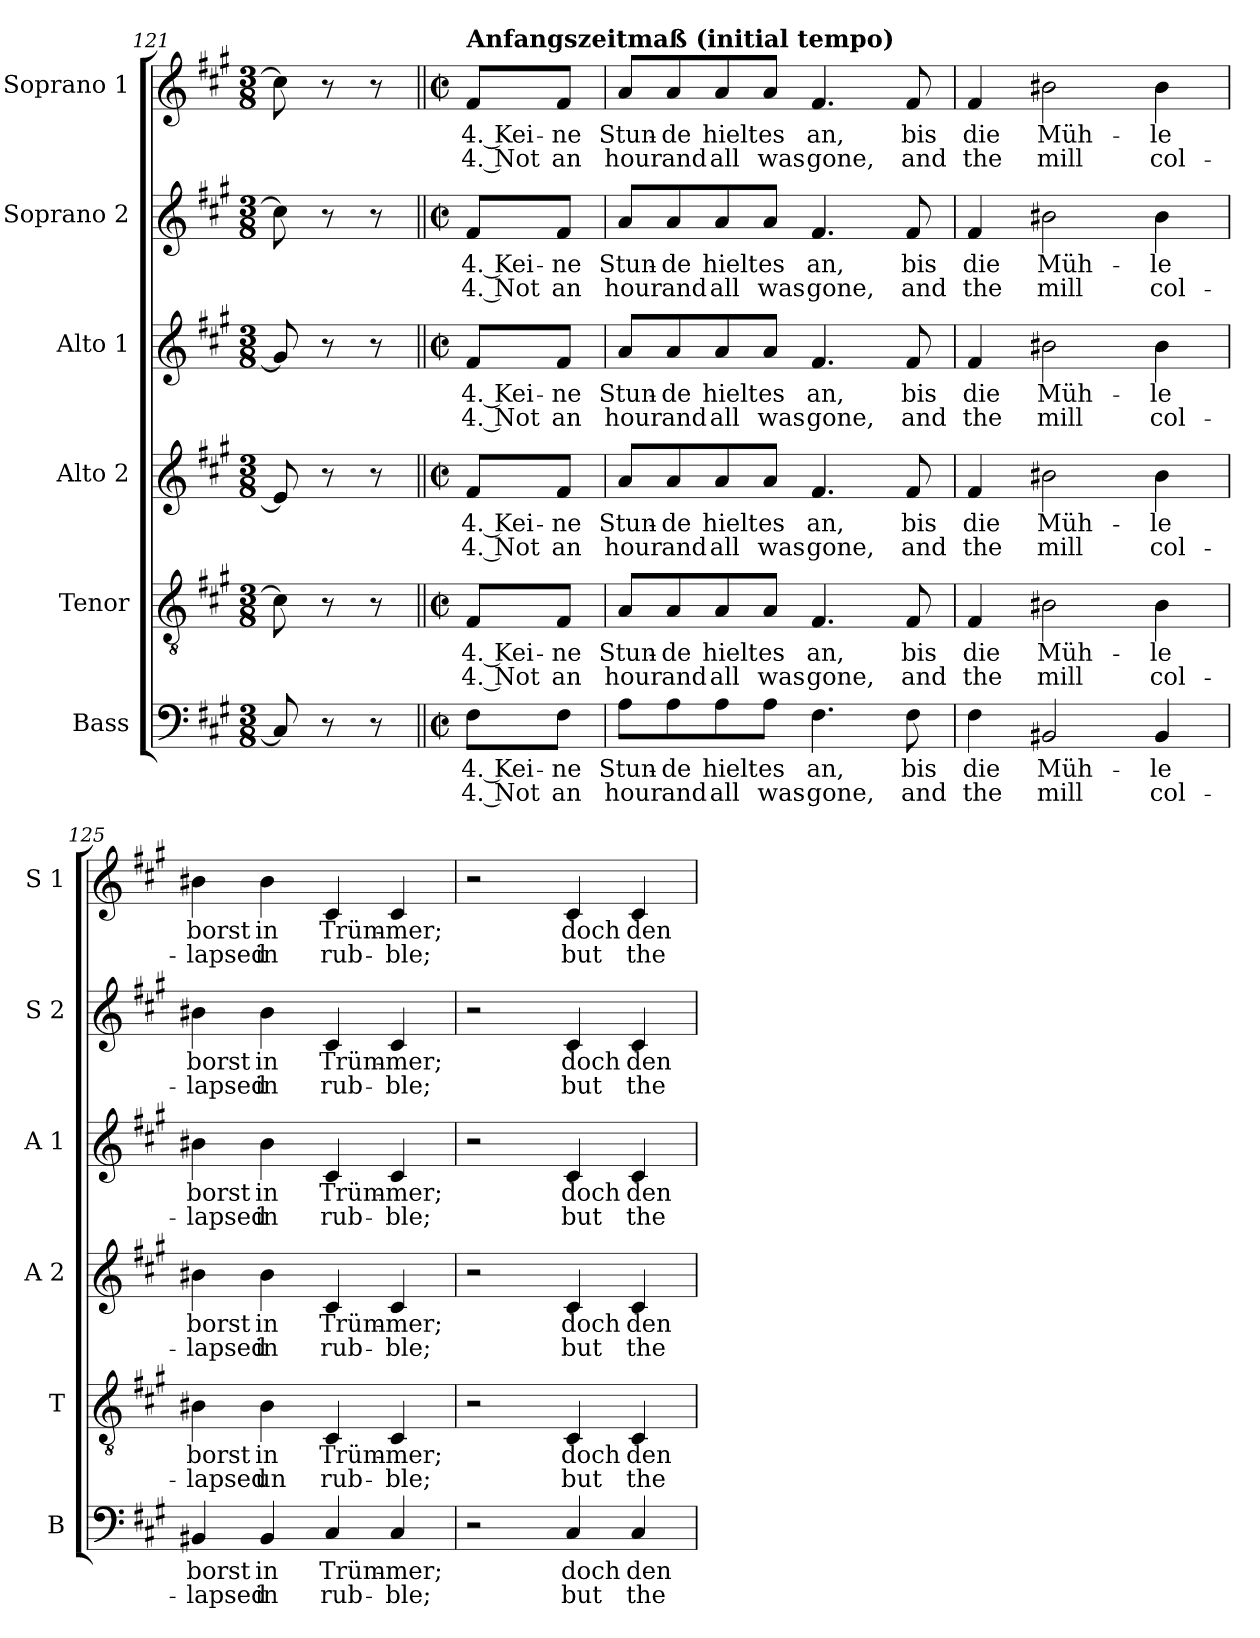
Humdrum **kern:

**kern	**text	**text	**kern	**text	**text	**kern	**text	**text	**kern	**text	**text	**kern	**text	**text	**kern	**text	**text
*part6	*part6	*part6	*part5	*part5	*part5	*part4	*part4	*part4	*part3	*part3	*part3	*part2	*part2	*part2	*part1	*part1	*part1
*staff6	*staff6	*staff6	*staff5	*staff5	*staff5	*staff4	*staff4	*staff4	*staff3	*staff3	*staff3	*staff2	*staff2	*staff2	*staff1	*staff1	*staff1
*I"Bass	*	*	*I"Tenor	*	*	*I"Alto 2	*	*	*I"Alto 1	*	*	*I"Soprano 2	*	*	*I"Soprano 1	*	*
*I'B	*	*	*I'T	*	*	*I'A 2	*	*	*I'A 1	*	*	*I'S 2	*	*	*I'S 1	*	*
*clefF4	*	*	*clefGv2	*	*	*clefG2	*	*	*clefG2	*	*	*clefG2	*	*	*clefG2	*	*
*k[f#c#g#]	*	*	*k[f#c#g#]	*	*	*k[f#c#g#]	*	*	*k[f#c#g#]	*	*	*k[f#c#g#]	*	*	*k[f#c#g#]	*	*
*f#:	*	*	*f#:	*	*	*f#:	*	*	*f#:	*	*	*f#:	*	*	*f#:	*	*
*M3/8	*	*	*M3/8	*	*	*M3/8	*	*	*M3/8	*	*	*M3/8	*	*	*M3/8	*	*
=121	=121	=121	=121	=121	=121	=121	=121	=121	=121	=121	=121	=121	=121	=121	=121	=121	=121
8C#/]	.	.	8c#\]	.	.	8e/]	.	.	8g#/]	.	.	8cc#\]	.	.	8cc#\]	.	.
8r	.	.	8r	.	.	8r	.	.	8r	.	.	8r	.	.	8r	.	.
8r	.	.	8r	.	.	8r	.	.	8r	.	.	8r	.	.	8r	.	.
=122||	=122||	=122||	=122||	=122||	=122||	=122||	=122||	=122||	=122||	=122||	=122||	=122||	=122||	=122||	=122||	=122||	=122||
*M2/2	*	*	*M2/2	*	*	*M2/2	*	*	*M2/2	*	*	*M2/2	*	*	*M2/2	*	*
*met(c|)	*	*	*met(c|)	*	*	*met(c|)	*	*	*met(c|)	*	*	*met(c|)	*	*	*met(c|)	*	*
!	!LO:LY:b	!LO:LY:b	!	!	!	!	!	!	!	!	!	!	!	!	!	!	!
!	!	!	!	!LO:LY:b	!LO:LY:b	!	!	!	!	!	!	!	!	!	!	!	!
!	!	!	!	!	!	!	!LO:LY:b	!LO:LY:b	!	!	!	!	!	!	!	!	!
!	!	!	!	!	!	!	!	!	!	!LO:LY:b	!LO:LY:b	!	!	!	!	!	!
!	!	!	!	!	!	!	!	!	!	!	!	!	!LO:LY:b	!LO:LY:b	!	!	!
!	!	!	!	!	!	!	!	!	!	!	!	!	!	!	!LO:TX:a:B:t=Anfangszeitmaß (initial tempo)	!	!
!	!	!	!	!	!	!	!	!	!	!	!	!	!	!	!	!LO:LY:b	!LO:LY:b
8F#\L	4. Kei-	4. Not	8F#/L	4. Kei-	4. Not	8f#/L	4. Kei-	4. Not	8f#/L	4. Kei-	4. Not	8f#/L	4. Kei-	4. Not	8f#/L	4. Kei-	4. Not
!	!LO:LY:b	!LO:LY:b	!	!	!	!	!	!	!	!	!	!	!	!	!	!	!
!	!	!	!	!LO:LY:b	!LO:LY:b	!	!	!	!	!	!	!	!	!	!	!	!
!	!	!	!	!	!	!	!LO:LY:b	!LO:LY:b	!	!	!	!	!	!	!	!	!
!	!	!	!	!	!	!	!	!	!	!LO:LY:b	!LO:LY:b	!	!	!	!	!	!
!	!	!	!	!	!	!	!	!	!	!	!	!	!LO:LY:b	!LO:LY:b	!	!	!
!	!	!	!	!	!	!	!	!	!	!	!	!	!	!	!	!LO:LY:b	!LO:LY:b
8F#\J	-ne	an	8F#/J	-ne	an	8f#/J	-ne	an	8f#/J	-ne	an	8f#/J	-ne	an	8f#/J	-ne	an
=123	=123	=123	=123	=123	=123	=123	=123	=123	=123	=123	=123	=123	=123	=123	=123	=123	=123
!	!LO:LY:b	!LO:LY:b	!	!	!	!	!	!	!	!	!	!	!	!	!	!	!
!	!	!	!	!LO:LY:b	!LO:LY:b	!	!	!	!	!	!	!	!	!	!	!	!
!	!	!	!	!	!	!	!LO:LY:b	!LO:LY:b	!	!	!	!	!	!	!	!	!
!	!	!	!	!	!	!	!	!	!	!LO:LY:b	!LO:LY:b	!	!	!	!	!	!
!	!	!	!	!	!	!	!	!	!	!	!	!	!LO:LY:b	!LO:LY:b	!	!	!
!	!	!	!	!	!	!	!	!	!	!	!	!	!	!	!	!LO:LY:b	!LO:LY:b
8A\L	Stun-	hour	8A/L	Stun-	hour	8a/L	Stun-	hour	8a/L	Stun-	hour	8a/L	Stun-	hour	8a/L	Stun-	hour
!	!LO:LY:b	!LO:LY:b	!	!	!	!	!	!	!	!	!	!	!	!	!	!	!
!	!	!	!	!LO:LY:b	!LO:LY:b	!	!	!	!	!	!	!	!	!	!	!	!
!	!	!	!	!	!	!	!LO:LY:b	!LO:LY:b	!	!	!	!	!	!	!	!	!
!	!	!	!	!	!	!	!	!	!	!LO:LY:b	!LO:LY:b	!	!	!	!	!	!
!	!	!	!	!	!	!	!	!	!	!	!	!	!LO:LY:b	!LO:LY:b	!	!	!
!	!	!	!	!	!	!	!	!	!	!	!	!	!	!	!	!LO:LY:b	!LO:LY:b
8A\	-de	and	8A/	-de	and	8a/	-de	and	8a/	-de	and	8a/	-de	and	8a/	-de	and
!	!LO:LY:b	!LO:LY:b	!	!	!	!	!	!	!	!	!	!	!	!	!	!	!
!	!	!	!	!LO:LY:b	!LO:LY:b	!	!	!	!	!	!	!	!	!	!	!	!
!	!	!	!	!	!	!	!LO:LY:b	!LO:LY:b	!	!	!	!	!	!	!	!	!
!	!	!	!	!	!	!	!	!	!	!LO:LY:b	!LO:LY:b	!	!	!	!	!	!
!	!	!	!	!	!	!	!	!	!	!	!	!	!LO:LY:b	!LO:LY:b	!	!	!
!	!	!	!	!	!	!	!	!	!	!	!	!	!	!	!	!LO:LY:b	!LO:LY:b
8A\	hielt	all	8A/	hielt	all	8a/	hielt	all	8a/	hielt	all	8a/	hielt	all	8a/	hielt	all
!	!LO:LY:b	!LO:LY:b	!	!	!	!	!	!	!	!	!	!	!	!	!	!	!
!	!	!	!	!LO:LY:b	!LO:LY:b	!	!	!	!	!	!	!	!	!	!	!	!
!	!	!	!	!	!	!	!LO:LY:b	!LO:LY:b	!	!	!	!	!	!	!	!	!
!	!	!	!	!	!	!	!	!	!	!LO:LY:b	!LO:LY:b	!	!	!	!	!	!
!	!	!	!	!	!	!	!	!	!	!	!	!	!LO:LY:b	!LO:LY:b	!	!	!
!	!	!	!	!	!	!	!	!	!	!	!	!	!	!	!	!LO:LY:b	!LO:LY:b
8A\J	es	was	8A/J	es	was	8a/J	es	was	8a/J	es	was	8a/J	es	was	8a/J	es	was
!	!LO:LY:b	!LO:LY:b	!	!	!	!	!	!	!	!	!	!	!	!	!	!	!
!	!	!	!	!LO:LY:b	!LO:LY:b	!	!	!	!	!	!	!	!	!	!	!	!
!	!	!	!	!	!	!	!LO:LY:b	!LO:LY:b	!	!	!	!	!	!	!	!	!
!	!	!	!	!	!	!	!	!	!	!LO:LY:b	!LO:LY:b	!	!	!	!	!	!
!	!	!	!	!	!	!	!	!	!	!	!	!	!LO:LY:b	!LO:LY:b	!	!	!
!	!	!	!	!	!	!	!	!	!	!	!	!	!	!	!	!LO:LY:b	!LO:LY:b
4.F#\	an,	gone,	4.F#/	an,	gone,	4.f#/	an,	gone,	4.f#/	an,	gone,	4.f#/	an,	gone,	4.f#/	an,	gone,
!	!LO:LY:b	!LO:LY:b	!	!	!	!	!	!	!	!	!	!	!	!	!	!	!
!	!	!	!	!LO:LY:b	!LO:LY:b	!	!	!	!	!	!	!	!	!	!	!	!
!	!	!	!	!	!	!	!LO:LY:b	!LO:LY:b	!	!	!	!	!	!	!	!	!
!	!	!	!	!	!	!	!	!	!	!LO:LY:b	!LO:LY:b	!	!	!	!	!	!
!	!	!	!	!	!	!	!	!	!	!	!	!	!LO:LY:b	!LO:LY:b	!	!	!
!	!	!	!	!	!	!	!	!	!	!	!	!	!	!	!	!LO:LY:b	!LO:LY:b
8F#\	bis	and	8F#/	bis	and	8f#/	bis	and	8f#/	bis	and	8f#/	bis	and	8f#/	bis	and
=124	=124	=124	=124	=124	=124	=124	=124	=124	=124	=124	=124	=124	=124	=124	=124	=124	=124
!	!LO:LY:b	!LO:LY:b	!	!	!	!	!	!	!	!	!	!	!	!	!	!	!
!	!	!	!	!LO:LY:b	!LO:LY:b	!	!	!	!	!	!	!	!	!	!	!	!
!	!	!	!	!	!	!	!LO:LY:b	!LO:LY:b	!	!	!	!	!	!	!	!	!
!	!	!	!	!	!	!	!	!	!	!LO:LY:b	!LO:LY:b	!	!	!	!	!	!
!	!	!	!	!	!	!	!	!	!	!	!	!	!LO:LY:b	!LO:LY:b	!	!	!
!	!	!	!	!	!	!	!	!	!	!	!	!	!	!	!	!LO:LY:b	!LO:LY:b
4F#\	die	the	4F#/	die	the	4f#/	die	the	4f#/	die	the	4f#/	die	the	4f#/	die	the
!	!LO:LY:b	!LO:LY:b	!	!	!	!	!	!	!	!	!	!	!	!	!	!	!
!	!	!	!	!LO:LY:b	!LO:LY:b	!	!	!	!	!	!	!	!	!	!	!	!
!	!	!	!	!	!	!	!LO:LY:b	!LO:LY:b	!	!	!	!	!	!	!	!	!
!	!	!	!	!	!	!	!	!	!	!LO:LY:b	!LO:LY:b	!	!	!	!	!	!
!	!	!	!	!	!	!	!	!	!	!	!	!	!LO:LY:b	!LO:LY:b	!	!	!
!	!	!	!	!	!	!	!	!	!	!	!	!	!	!	!	!LO:LY:b	!LO:LY:b
2BB#X/	Müh-	mill	2B#X\	Müh-	mill	2b#X\	Müh-	mill	2b#X\	Müh-	mill	2b#X\	Müh-	mill	2b#X\	Müh-	mill
!	!LO:LY:b	!LO:LY:b	!	!	!	!	!	!	!	!	!	!	!	!	!	!	!
!	!	!	!	!LO:LY:b	!LO:LY:b	!	!	!	!	!	!	!	!	!	!	!	!
!	!	!	!	!	!	!	!LO:LY:b	!LO:LY:b	!	!	!	!	!	!	!	!	!
!	!	!	!	!	!	!	!	!	!	!LO:LY:b	!LO:LY:b	!	!	!	!	!	!
!	!	!	!	!	!	!	!	!	!	!	!	!	!LO:LY:b	!LO:LY:b	!	!	!
!	!	!	!	!	!	!	!	!	!	!	!	!	!	!	!	!LO:LY:b	!LO:LY:b
4BB#/	-le	col-	4B#\	-le	col-	4b#\	-le	col-	4b#\	-le	col-	4b#\	-le	col-	4b#\	-le	col-
=125	=125	=125	=125	=125	=125	=125	=125	=125	=125	=125	=125	=125	=125	=125	=125	=125	=125
!	!LO:LY:b	!LO:LY:b	!	!	!	!	!	!	!	!	!	!	!	!	!	!	!
!	!	!	!	!LO:LY:b	!LO:LY:b	!	!	!	!	!	!	!	!	!	!	!	!
!	!	!	!	!	!	!	!LO:LY:b	!LO:LY:b	!	!	!	!	!	!	!	!	!
!	!	!	!	!	!	!	!	!	!	!LO:LY:b	!LO:LY:b	!	!	!	!	!	!
!	!	!	!	!	!	!	!	!	!	!	!	!	!LO:LY:b	!LO:LY:b	!	!	!
!	!	!	!	!	!	!	!	!	!	!	!	!	!	!	!	!LO:LY:b	!LO:LY:b
4BB#X/	borst	-lapsed	4B#X\	borst	-lapsed	4b#X\	borst	-lapsed	4b#X\	borst	-lapsed	4b#X\	borst	-lapsed	4b#X\	borst	-lapsed
!	!LO:LY:b	!LO:LY:b	!	!	!	!	!	!	!	!	!	!	!	!	!	!	!
!	!	!	!	!LO:LY:b	!LO:LY:b	!	!	!	!	!	!	!	!	!	!	!	!
!	!	!	!	!	!	!	!LO:LY:b	!LO:LY:b	!	!	!	!	!	!	!	!	!
!	!	!	!	!	!	!	!	!	!	!LO:LY:b	!LO:LY:b	!	!	!	!	!	!
!	!	!	!	!	!	!	!	!	!	!	!	!	!LO:LY:b	!LO:LY:b	!	!	!
!	!	!	!	!	!	!	!	!	!	!	!	!	!	!	!	!LO:LY:b	!LO:LY:b
4BB#/	in	in	4B#\	in	un	4b#\	in	in	4b#\	in	in	4b#\	in	in	4b#\	in	in
!	!LO:LY:b	!LO:LY:b	!	!	!	!	!	!	!	!	!	!	!	!	!	!	!
!	!	!	!	!LO:LY:b	!LO:LY:b	!	!	!	!	!	!	!	!	!	!	!	!
!	!	!	!	!	!	!	!LO:LY:b	!LO:LY:b	!	!	!	!	!	!	!	!	!
!	!	!	!	!	!	!	!	!	!	!LO:LY:b	!LO:LY:b	!	!	!	!	!	!
!	!	!	!	!	!	!	!	!	!	!	!	!	!LO:LY:b	!LO:LY:b	!	!	!
!	!	!	!	!	!	!	!	!	!	!	!	!	!	!	!	!LO:LY:b	!LO:LY:b
4C#/	Trüm-	rub-	4C#/	Trüm-	rub-	4c#/	Trüm-	rub-	4c#/	Trüm-	rub-	4c#/	Trüm-	rub-	4c#/	Trüm-	rub-
!	!LO:LY:b	!LO:LY:b	!	!	!	!	!	!	!	!	!	!	!	!	!	!	!
!	!	!	!	!LO:LY:b	!LO:LY:b	!	!	!	!	!	!	!	!	!	!	!	!
!	!	!	!	!	!	!	!LO:LY:b	!LO:LY:b	!	!	!	!	!	!	!	!	!
!	!	!	!	!	!	!	!	!	!	!LO:LY:b	!LO:LY:b	!	!	!	!	!	!
!	!	!	!	!	!	!	!	!	!	!	!	!	!LO:LY:b	!LO:LY:b	!	!	!
!	!	!	!	!	!	!	!	!	!	!	!	!	!	!	!	!LO:LY:b	!LO:LY:b
4C#/	-mer;	-ble;	4C#/	-mer;	-ble;	4c#/	-mer;	-ble;	4c#/	-mer;	-ble;	4c#/	-mer;	-ble;	4c#/	-mer;	-ble;
!!LO:LB:g=z
=126	=126	=126	=126	=126	=126	=126	=126	=126	=126	=126	=126	=126	=126	=126	=126	=126	=126
2r	.	.	2r	.	.	2r	.	.	2r	.	.	2r	.	.	2r	.	.
!	!LO:LY:b	!LO:LY:b	!	!	!	!	!	!	!	!	!	!	!	!	!	!	!
!	!	!	!	!LO:LY:b	!LO:LY:b	!	!	!	!	!	!	!	!	!	!	!	!
!	!	!	!	!	!	!	!LO:LY:b	!LO:LY:b	!	!	!	!	!	!	!	!	!
!	!	!	!	!	!	!	!	!	!	!LO:LY:b	!LO:LY:b	!	!	!	!	!	!
!	!	!	!	!	!	!	!	!	!	!	!	!	!LO:LY:b	!LO:LY:b	!	!	!
!	!	!	!	!	!	!	!	!	!	!	!	!	!	!	!	!LO:LY:b	!LO:LY:b
4C#/	doch	but	4C#/	doch	but	4c#/	doch	but	4c#/	doch	but	4c#/	doch	but	4c#/	doch	but
!	!LO:LY:b	!LO:LY:b	!	!	!	!	!	!	!	!	!	!	!	!	!	!	!
!	!	!	!	!LO:LY:b	!LO:LY:b	!	!	!	!	!	!	!	!	!	!	!	!
!	!	!	!	!	!	!	!LO:LY:b	!LO:LY:b	!	!	!	!	!	!	!	!	!
!	!	!	!	!	!	!	!	!	!	!LO:LY:b	!LO:LY:b	!	!	!	!	!	!
!	!	!	!	!	!	!	!	!	!	!	!	!	!LO:LY:b	!LO:LY:b	!	!	!
!	!	!	!	!	!	!	!	!	!	!	!	!	!	!	!	!LO:LY:b	!LO:LY:b
4C#/	den	the	4C#/	den	the	4c#/	den	the	4c#/	den	the	4c#/	den	the	4c#/	den	the
=	=	=	=	=	=	=	=	=	=	=	=	=	=	=	=	=	=
*-	*-	*-	*-	*-	*-	*-	*-	*-	*-	*-	*-	*-	*-	*-	*-	*-	*-
